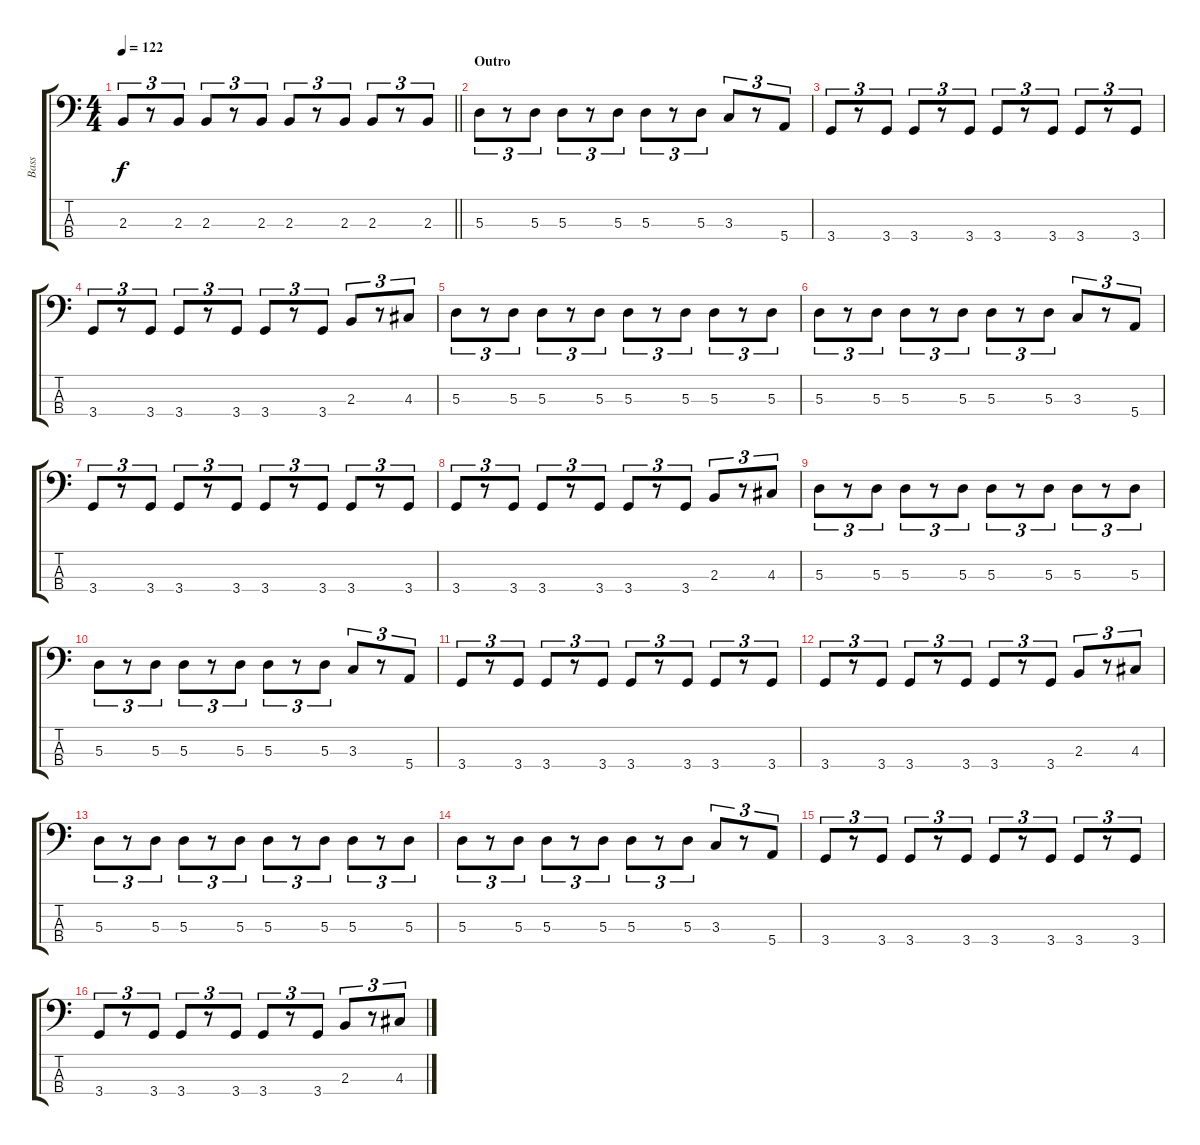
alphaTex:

\track ("Bass" "Bass") {instrument electricbassfinger}
\staff {score tabs}
\tuning (G2 D2 A1 E1) {hide}
\ts (4 4)
\tempo 122
\clef f4
\barLineRight lightlight
\ks c
2.3.8{tu (3 2) dy f} r.8{tu (3 2)} 2.3.8{tu (3 2)} 2.3.8{tu (3 2)} r.8{tu (3 2)} 2.3.8{tu (3 2)} 2.3.8{tu (3 2)} r.8{tu (3 2)} 2.3.8{tu (3 2)} 2.3.8{tu (3 2)} r.8{tu (3 2)} 2.3.8{tu (3 2)} |
\section ("" "Outro")
5.3.8{tu (3 2)} r.8{tu (3 2)} 5.3.8{tu (3 2)} 5.3.8{tu (3 2)} r.8{tu (3 2)} 5.3.8{tu (3 2)} 5.3.8{tu (3 2)} r.8{tu (3 2)} 5.3.8{tu (3 2)} 3.3.8{tu (3 2)} r.8{tu (3 2)} 5.4.8{tu (3 2)} |
3.4.8{tu (3 2)} r.8{tu (3 2)} 3.4.8{tu (3 2)} 3.4.8{tu (3 2)} r.8{tu (3 2)} 3.4.8{tu (3 2)} 3.4.8{tu (3 2)} r.8{tu (3 2)} 3.4.8{tu (3 2)} 3.4.8{tu (3 2)} r.8{tu (3 2)} 3.4.8{tu (3 2)} |
3.4.8{tu (3 2)} r.8{tu (3 2)} 3.4.8{tu (3 2)} 3.4.8{tu (3 2)} r.8{tu (3 2)} 3.4.8{tu (3 2)} 3.4.8{tu (3 2)} r.8{tu (3 2)} 3.4.8{tu (3 2)} 2.3.8{tu (3 2)} r.8{tu (3 2)} 4.3.8{tu (3 2)} |
5.3.8{tu (3 2)} r.8{tu (3 2)} 5.3.8{tu (3 2)} 5.3.8{tu (3 2)} r.8{tu (3 2)} 5.3.8{tu (3 2)} 5.3.8{tu (3 2)} r.8{tu (3 2)} 5.3.8{tu (3 2)} 5.3.8{tu (3 2)} r.8{tu (3 2)} 5.3.8{tu (3 2)} |
5.3.8{tu (3 2)} r.8{tu (3 2)} 5.3.8{tu (3 2)} 5.3.8{tu (3 2)} r.8{tu (3 2)} 5.3.8{tu (3 2)} 5.3.8{tu (3 2)} r.8{tu (3 2)} 5.3.8{tu (3 2)} 3.3.8{tu (3 2)} r.8{tu (3 2)} 5.4.8{tu (3 2)} |
3.4.8{tu (3 2)} r.8{tu (3 2)} 3.4.8{tu (3 2)} 3.4.8{tu (3 2)} r.8{tu (3 2)} 3.4.8{tu (3 2)} 3.4.8{tu (3 2)} r.8{tu (3 2)} 3.4.8{tu (3 2)} 3.4.8{tu (3 2)} r.8{tu (3 2)} 3.4.8{tu (3 2)} |
3.4.8{tu (3 2)} r.8{tu (3 2)} 3.4.8{tu (3 2)} 3.4.8{tu (3 2)} r.8{tu (3 2)} 3.4.8{tu (3 2)} 3.4.8{tu (3 2)} r.8{tu (3 2)} 3.4.8{tu (3 2)} 2.3.8{tu (3 2)} r.8{tu (3 2)} 4.3.8{tu (3 2)} |
5.3.8{tu (3 2)} r.8{tu (3 2)} 5.3.8{tu (3 2)} 5.3.8{tu (3 2)} r.8{tu (3 2)} 5.3.8{tu (3 2)} 5.3.8{tu (3 2)} r.8{tu (3 2)} 5.3.8{tu (3 2)} 5.3.8{tu (3 2)} r.8{tu (3 2)} 5.3.8{tu (3 2)} |
5.3.8{tu (3 2)} r.8{tu (3 2)} 5.3.8{tu (3 2)} 5.3.8{tu (3 2)} r.8{tu (3 2)} 5.3.8{tu (3 2)} 5.3.8{tu (3 2)} r.8{tu (3 2)} 5.3.8{tu (3 2)} 3.3.8{tu (3 2)} r.8{tu (3 2)} 5.4.8{tu (3 2)} |
3.4.8{tu (3 2)} r.8{tu (3 2)} 3.4.8{tu (3 2)} 3.4.8{tu (3 2)} r.8{tu (3 2)} 3.4.8{tu (3 2)} 3.4.8{tu (3 2)} r.8{tu (3 2)} 3.4.8{tu (3 2)} 3.4.8{tu (3 2)} r.8{tu (3 2)} 3.4.8{tu (3 2)} |
3.4.8{tu (3 2)} r.8{tu (3 2)} 3.4.8{tu (3 2)} 3.4.8{tu (3 2)} r.8{tu (3 2)} 3.4.8{tu (3 2)} 3.4.8{tu (3 2)} r.8{tu (3 2)} 3.4.8{tu (3 2)} 2.3.8{tu (3 2)} r.8{tu (3 2)} 4.3.8{tu (3 2)} |
5.3.8{tu (3 2)} r.8{tu (3 2)} 5.3.8{tu (3 2)} 5.3.8{tu (3 2)} r.8{tu (3 2)} 5.3.8{tu (3 2)} 5.3.8{tu (3 2)} r.8{tu (3 2)} 5.3.8{tu (3 2)} 5.3.8{tu (3 2)} r.8{tu (3 2)} 5.3.8{tu (3 2)} |
5.3.8{tu (3 2)} r.8{tu (3 2)} 5.3.8{tu (3 2)} 5.3.8{tu (3 2)} r.8{tu (3 2)} 5.3.8{tu (3 2)} 5.3.8{tu (3 2)} r.8{tu (3 2)} 5.3.8{tu (3 2)} 3.3.8{tu (3 2)} r.8{tu (3 2)} 5.4.8{tu (3 2)} |
3.4.8{tu (3 2)} r.8{tu (3 2)} 3.4.8{tu (3 2)} 3.4.8{tu (3 2)} r.8{tu (3 2)} 3.4.8{tu (3 2)} 3.4.8{tu (3 2)} r.8{tu (3 2)} 3.4.8{tu (3 2)} 3.4.8{tu (3 2)} r.8{tu (3 2)} 3.4.8{tu (3 2)} |
3.4.8{tu (3 2)} r.8{tu (3 2)} 3.4.8{tu (3 2)} 3.4.8{tu (3 2)} r.8{tu (3 2)} 3.4.8{tu (3 2)} 3.4.8{tu (3 2)} r.8{tu (3 2)} 3.4.8{tu (3 2)} 2.3.8{tu (3 2)} r.8{tu (3 2)} 4.3.8{tu (3 2)}
